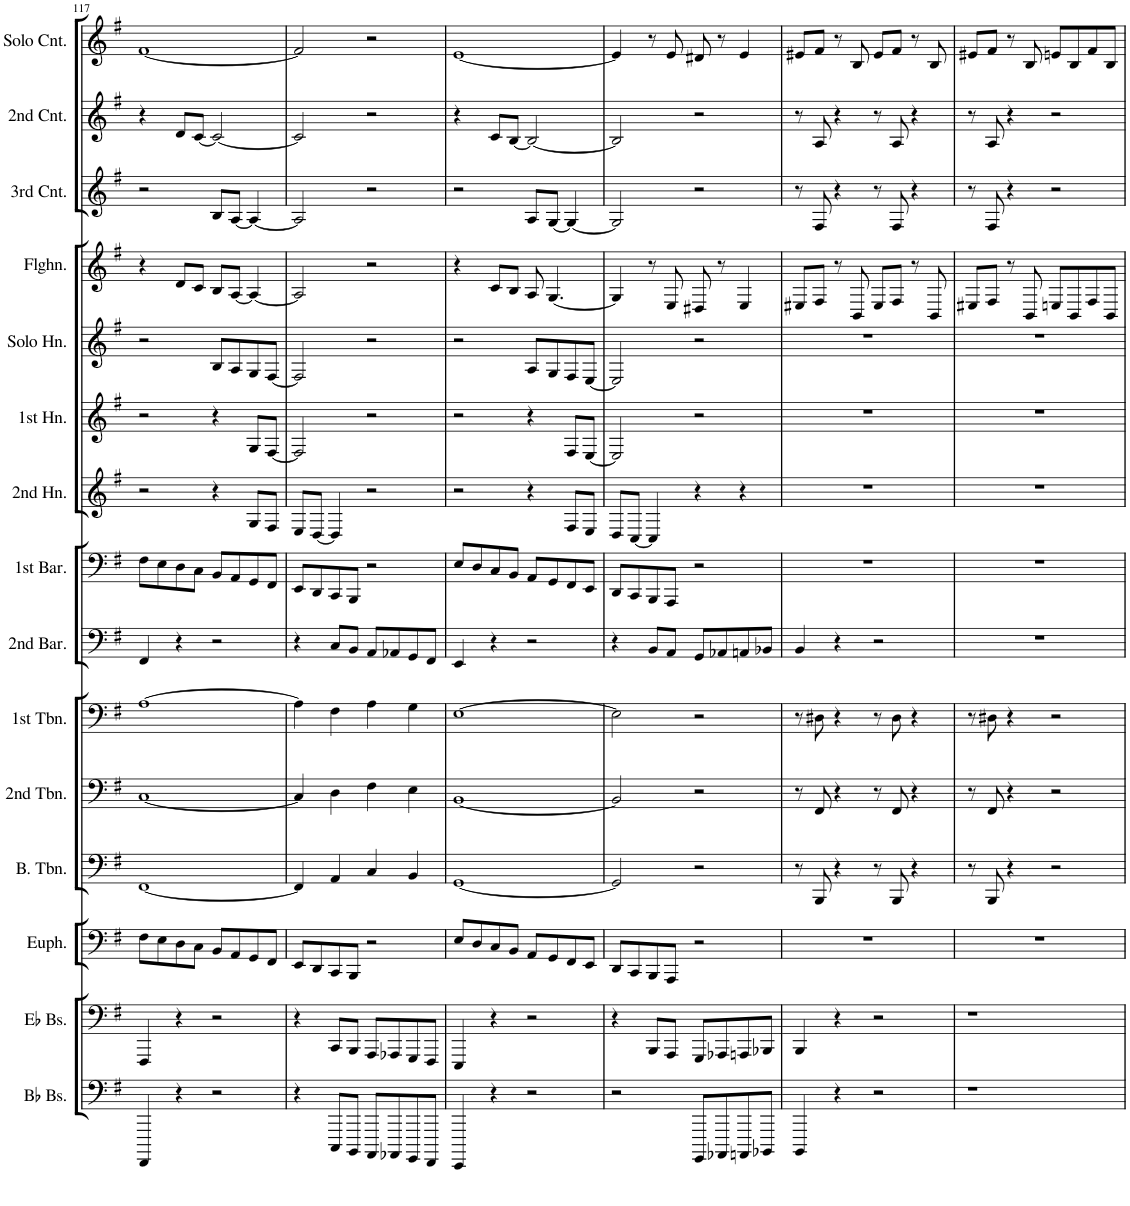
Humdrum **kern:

**kern	**kern	**kern	**kern	**kern	**kern	**kern	**kern	**kern	**kern	**kern	**kern	**kern	**kern	**kern
*part15	*part14	*part13	*part12	*part11	*part10	*part9	*part8	*part7	*part6	*part5	*part4	*part3	*part2	*part1
*staff15	*staff14	*staff13	*staff12	*staff11	*staff10	*staff9	*staff8	*staff7	*staff6	*staff5	*staff4	*staff3	*staff2	*staff1
*I"Bb Bass	*I"Eb Bass	*I"Euphonium	*I"Bass Trombone	*I"2nd Trombone	*I"1st Trombone	*I"2nd Baritone	*I"1st Baritone	*I"2nd Horn	*I"1st Horn	*I"Solo Horn	*I"Flugelhorn	*I"3rd Cornet	*I"2nd Cornet	*I"Solo Cornet
*I'Bb Bs.	*I'Eb Bs.	*I'Euph.	*I'B. Tbn.	*I'2nd Tbn.	*I'1st Tbn.	*I'2nd Bar.	*I'1st Bar.	*I'2nd Hn.	*I'1st Hn.	*I'Solo Hn.	*I'Flghn.	*I'3rd Cnt.	*I'2nd Cnt.	*I'Solo Cnt.
!!LO:PB:g=z
*clefF4	*clefF4	*clefF4	*clefF4	*clefF4	*clefF4	*clefF4	*clefF4	*clefG2	*clefG2	*clefG2	*clefG2	*clefG2	*clefG2	*clefG2
*	*	*	*	*	*	*Trd4c7	*Trd4c7	*Trd4c7	*Trd4c7	*Trd4c7	*Trd1c2	*Trd1c2	*Trd1c2	*Trd1c2
*k[f#]	*k[f#]	*k[f#]	*k[f#]	*k[f#]	*k[f#]	*k[f#]	*k[f#]	*k[f#]	*k[f#]	*k[f#]	*k[f#]	*k[f#]	*k[f#]	*k[f#]
*M4/4	*M4/4	*M4/4	*M4/4	*M4/4	*M4/4	*M4/4	*M4/4	*M4/4	*M4/4	*M4/4	*M4/4	*M4/4	*M4/4	*M4/4
=117	=117	=117	=117	=117	=117	=117	=117	=117	=117	=117	=117	=117	=117	=117
4FFFF#/	4FFF#/	8F#\L	[1FF#	[1C	[1A	4FF#/	8F#\L	2r	2r	2r	4r	2r	4r	[1f#
.	.	8E\	.	.	.	.	8E\	.	.	.	.	.	.	.
4r	4r	8D\	.	.	.	4r	8D\	.	.	.	8d/L	.	8d/L	.
.	.	8C\J	.	.	.	.	8C\J	.	.	.	8c/J	.	[8c/J	.
2r	2r	8BB/L	.	.	.	2r	8BB/L	4r	4r	8B/L	8B/L	8B/L	2c/_	.
.	.	8AA/	.	.	.	.	8AA/	.	.	8A/	[8A/J	[8A/J	.	.
.	.	8GG/	.	.	.	.	8GG/	8G/L	8G/L	8G/	4A/_	4A/_	.	.
.	.	8FF#/J	.	.	.	.	8FF#/J	8F#/J	[8F#/J	[8F#/J	.	.	.	.
=118	=118	=118	=118	=118	=118	=118	=118	=118	=118	=118	=118	=118	=118	=118
4r	4r	8EE/L	4FF#/]	4C/]	4A\]	4r	8EE/L	8E/L	2F#/]	2F#/]	2A/]	2A/]	2c/]	2f#/]
.	.	8DD/	.	.	.	.	8DD/	[8D/J	.	.	.	.	.	.
8CCC/L	8CC/L	8CC/	4AA/	4D\	4F#\	8C/L	8CC/	4D/]	.	.	.	.	.	.
8BBBB/J	8BBB/J	8BBB/J	.	.	.	8BB/J	8BBB/J	.	.	.	.	.	.	.
8AAAA/L	8AAA/L	2r	4C/	4F#\	4A\	8AA/L	2r	2r	2r	2r	2r	2r	2r	2r
8AAAA-X/	8AAA-X/	.	.	.	.	8AA-X/	.	.	.	.	.	.	.	.
8GGGG/	8GGG/	.	4BB/	4E\	4G\	8GG/	.	.	.	.	.	.	.	.
8FFFF#/J	8FFF#/J	.	.	.	.	8FF#/J	.	.	.	.	.	.	.	.
=119	=119	=119	=119	=119	=119	=119	=119	=119	=119	=119	=119	=119	=119	=119
4EEEE/	4EEE/	8E/L	[1GG	[1BB	[1E	4EE/	8E/L	2r	2r	2r	4r	2r	4r	[1e
.	.	8D/	.	.	.	.	8D/	.	.	.	.	.	.	.
4r	4r	8C/	.	.	.	4r	8C/	.	.	.	8c/L	.	8c/L	.
.	.	8BB/J	.	.	.	.	8BB/J	.	.	.	8B/J	.	[8B/J	.
2r	2r	8AA/L	.	.	.	2r	8AA/L	4r	4r	8A/L	8A/	8A/L	2B/_	.
.	.	8GG/	.	.	.	.	8GG/	.	.	8G/	[4.G/	[8G/J	.	.
.	.	8FF#/	.	.	.	.	8FF#/	8F#/L	8F#/L	8F#/	.	4G/_	.	.
.	.	8EE/J	.	.	.	.	8EE/J	8E/J	[8E/J	[8E/J	.	.	.	.
=120	=120	=120	=120	=120	=120	=120	=120	=120	=120	=120	=120	=120	=120	=120
2r	4r	8DD/L	2GG/]	2BB/]	2E\]	4r	8DD/L	8D/L	2E/]	2E/]	4G/]	2G/]	2B/]	4e/]
.	.	8CC/	.	.	.	.	8CC/	[8C/J	.	.	.	.	.	.
.	8BBB/L	8BBB/	.	.	.	8BB/L	8BBB/	4C/]	.	.	8r	.	.	8r
.	8AAA/J	8AAA/J	.	.	.	8AA/J	8AAA/J	.	.	.	8E/	.	.	8e/
8GGGG/L	8GGG/L	2r	2r	2r	2r	8GG/L	2r	4r	2r	2r	8D#X/	2r	2r	8d#X/
8AAAA-X/	8AAA-X/	.	.	.	.	8AA-X/	.	.	.	.	8r	.	.	8r
8AAAAn/	8AAAn/	.	.	.	.	8AAn/	.	4r	.	.	4E/	.	.	4e/
8BBBB-X/J	8BBB-X/J	.	.	.	.	8BB-X/J	.	.	.	.	.	.	.	.
=121	=121	=121	=121	=121	=121	=121	=121	=121	=121	=121	=121	=121	=121	=121
4BBBB/	4BBB/	1r	8r	8r	8r	4BB/	1r	1r	1r	1r	8E#X/L	8r	8r	8e#X/L
.	.	.	8BBB/	8FF#/	8D#X\	.	.	.	.	.	8F#/J	8F#/	8A/	8f#/J
4r	4r	.	4r	4r	4r	4r	.	.	.	.	8r	4r	4r	8r
.	.	.	.	.	.	.	.	.	.	.	8BB/	.	.	8B/
2r	2r	.	8r	8r	8r	2r	.	.	.	.	8E#/L	8r	8r	8e#/L
.	.	.	8BBB/	8FF#/	8D#\	.	.	.	.	.	8F#/J	8F#/	8A/	8f#/J
.	.	.	4r	4r	4r	.	.	.	.	.	8r	4r	4r	8r
.	.	.	.	.	.	.	.	.	.	.	8BB/	.	.	8B/
=122	=122	=122	=122	=122	=122	=122	=122	=122	=122	=122	=122	=122	=122	=122
1r	1r	1r	8r	8r	8r	1r	1r	1r	1r	1r	8E#X/L	8r	8r	8e#X/L
.	.	.	8BBB/	8FF#/	8D#X\	.	.	.	.	.	8F#/J	8F#/	8A/	8f#/J
.	.	.	4r	4r	4r	.	.	.	.	.	8r	4r	4r	8r
.	.	.	.	.	.	.	.	.	.	.	8BB/	.	.	8B/
.	.	.	2r	2r	2r	.	.	.	.	.	8En/L	2r	2r	8en/L
.	.	.	.	.	.	.	.	.	.	.	8BB/	.	.	8B/
.	.	.	.	.	.	.	.	.	.	.	8F#/	.	.	8f#/
.	.	.	.	.	.	.	.	.	.	.	8BB/J	.	.	8B/J
=	=	=	=	=	=	=	=	=	=	=	=	=	=	=
*-	*-	*-	*-	*-	*-	*-	*-	*-	*-	*-	*-	*-	*-	*-
